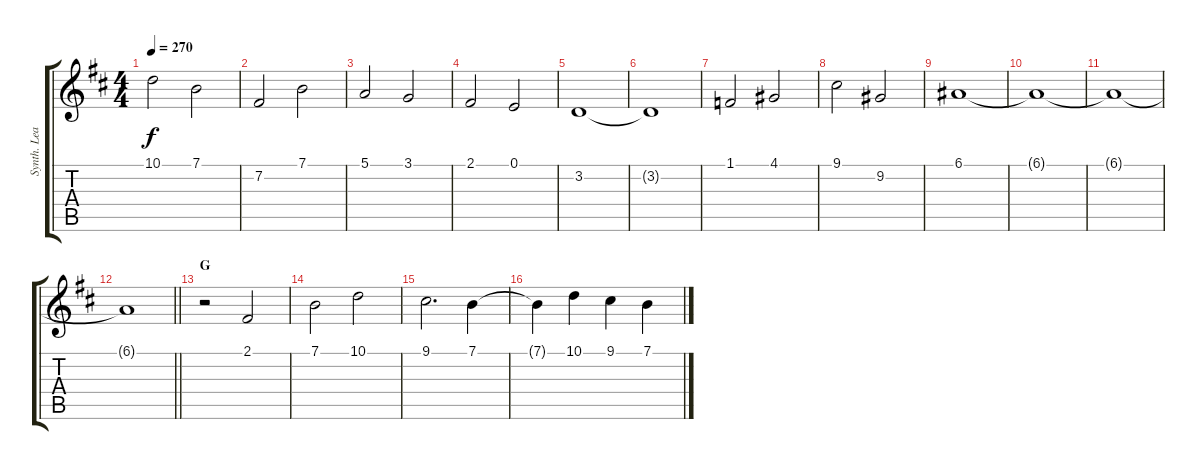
\track ("Synth. Lead II" "Synth. Lea") {instrument fx5brightness}
\staff {score tabs}
\tuning (E4 B3 G3 D3 A2 E2) {hide}
\ts (4 4)
\tempo 270
\clef g2
\ks d
10.1.2{dy f} 7.1.2 |
7.2.2 7.1.2 |
5.1.2 3.1.2 |
2.1.2 0.1.2 |
3.2.1 |
3.2{t}.1 |
1.1.2 4.1.2 |
9.1.2 9.2.2 |
6.1.1 |
6.1{t}.1 |
6.1{t}.1 |
\barLineRight lightlight
6.1{t}.1 |
\section ("" "G")
r.2 2.1.2 |
7.1.2 10.1.2 |
9.1.2{d} 7.1.4 |
7.1{t}.4 10.1.4 9.1.4 7.1.4
